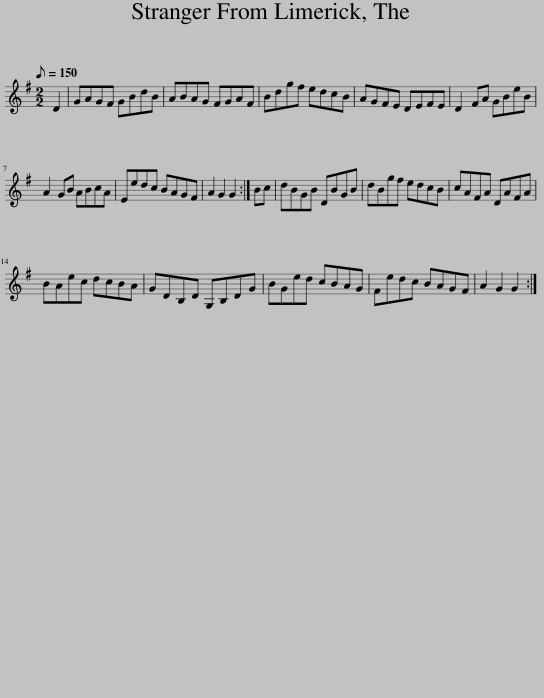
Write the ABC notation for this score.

X:1
L:1/8
Q:1/8=150
M:2/2
I:linebreak $
K:G
V:1 treble
V:1
 D2 | GAGF GBdB | ABAG FGAF | Bdgf edcB | AGFE DEFE | %5
 D2 FA GBeB |$ A2 GB ABcA | Eedc BAGF | A2 G2 G2 :| Bc | %10
 dBGB DBGB | dBgf edcB | cAFA DAFA |$ BAec dcBA | GDB,D G,B,DG | %15
 BGed cBAG | Fedc BAGF | A2 G2 G2 :| %18
